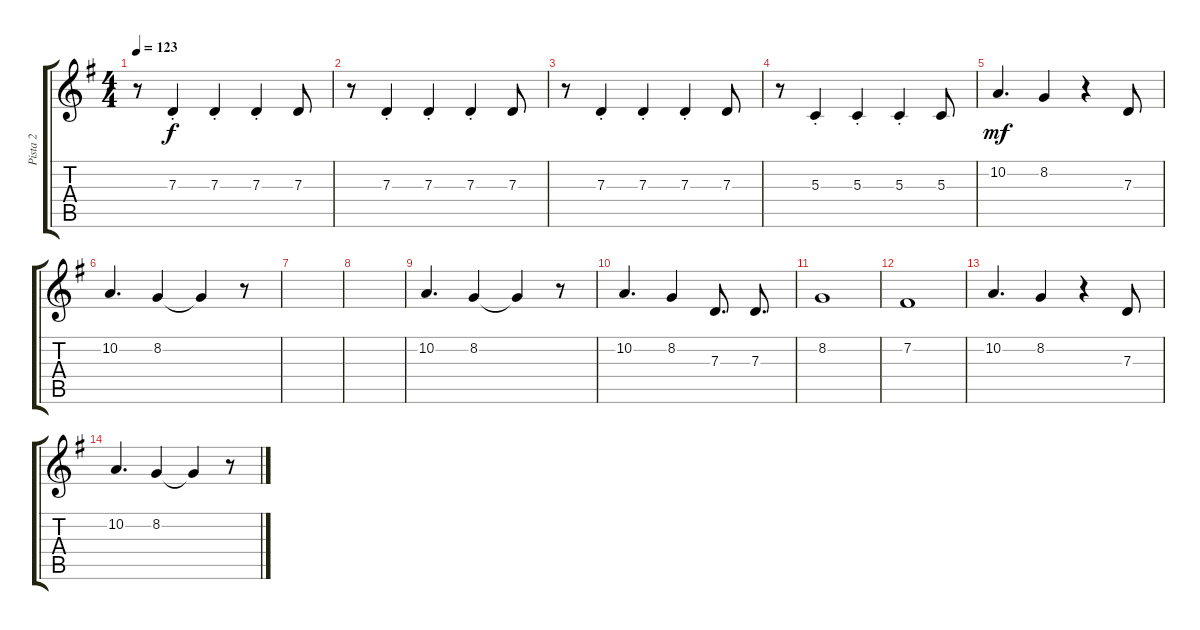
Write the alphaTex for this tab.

\track ("Pista 2" "Pista 2") {instrument flute}
\staff {score tabs}
\tuning (E4 B3 G3 D3 A2 E2) {hide}
\ts (4 4)
\tempo 123
\clef g2
\ks g
r.8{dy f} 7.3{st}.4 7.3{st}.4 7.3{st}.4 7.3.8 |
r.8 7.3{st}.4 7.3{st}.4 7.3{st}.4 7.3.8 |
r.8 7.3{st}.4 7.3{st}.4 7.3{st}.4 7.3.8 |
r.8 5.3{st}.4 5.3{st}.4 5.3{st}.4 5.3.8 |
10.2.4{d dy mf} 8.2.4 r.4 7.3.8 |
10.2.4{d} 8.2.4 8.2{t}.4 r.8 |
|
|
10.2.4{d} 8.2.4 8.2{t}.4 r.8 |
10.2.4{d} 8.2.4 7.3.8{d} 7.3.8{d} |
8.2.1 |
7.2.1 |
10.2.4{d} 8.2.4 r.4 7.3.8 |
10.2.4{d} 8.2.4 8.2{t}.4 r.8
